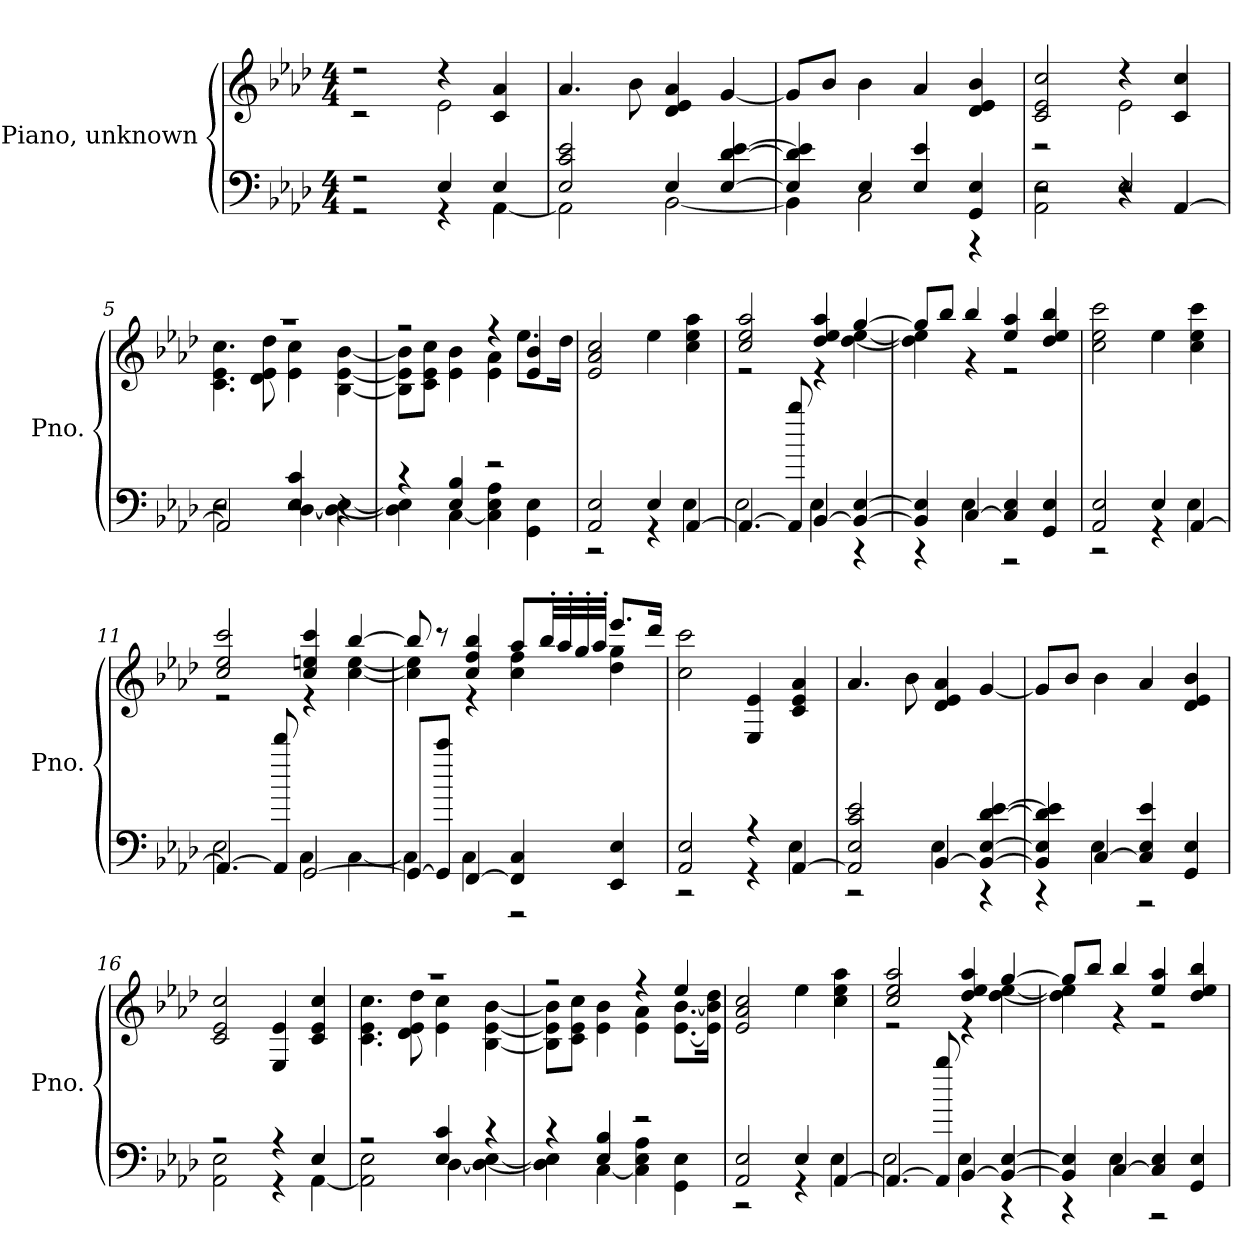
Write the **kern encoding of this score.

**kern	**kern
*part1	*part1
*staff2	*staff1
*I"Piano, unknown	*
*I'Pno.	*
*clefF4	*clefG2
*k[b-e-a-d-]	*k[b-e-a-d-]
*M4/4	*M4/4
*MM120	*MM120
=1	=1
*^	*^
2r	2r	2r	2r
4E-/	4r	4r	2e-\
4E-/	[4AA-\	4c/ 4a-/	.
*	*	*v	*v
=2	=2	=2
2E-/ 2c/ 2e-/	2AA-\]	4.a-/
.	.	8b-\
4E-/	[2BB-\	4d-/ 4e-/ 4a-/
[4E-/ [4d-/ [4e-/	.	[4g/
=3	=3	=3
4E-/] 4d-/] 4e-/]	4BB-\]	8g/L]
.	.	8b-/J
4E-/	2C\	4b-\
4E-/ 4e-/	.	4a-/
4GG/ 4E-/	4r	4d-/ 4e-/ 4b-/
=4	=4	=4
*	*^	*^
2r	2AA-\ 2E-\	2r	2c/ 2e-/ 2cc/	2r
2E-/	2r	4r	4r	2e-\
.	.	[4AA-/	4c/ 4cc/	.
=5	=5	=5	=5	=5
2r	2E-\	2AA-/]	1r	4.c\ 4.e-\ 4.cc\
.	.	.	.	8d-\ 8e-\ 8dd-\
4E-/ 4c/	[4D-\	2r	.	4e-\ 4cc\
4r	4D-\_ [4E-\	.	.	[4B-\ [4e-\ [4b-\
*	*v	*v	*	*
=6	=6	=6	=6
4r	4D-\] 4E-\]	2r	8B-\] 8e-\] 8b-\]L
.	.	.	8c\ 8e-\ 8cc\J
4E-/ 4B-/	[4C\	.	4e-\ 4b-\
2r	4C\] 4E-\ 4A-\	4r	4e-\ 4a-\
.	4GG\ 4E-\	4e-/ 4b-/	8.ee-\L
.	.	.	16dd-\Jk
*	*	*v	*v
!!LO:LB:g=z
=7	=7	=7
2AA-/ 2E-/	2r	2e-/ 2a-/ 2cc/
4E-/	4r	4ee-\
[4AA-/	4E-\	4cc\ 4ee-\ 4aa-\
=8	=8	=8
*	*	*^
4.AA-/_	2E-\	2cc/ 2ee-/ 2aa-/	2r
8AA-/] 8bb-/	.	.	.
[4BB-/	4E-\	4dd-/ 4ee-/ 4aa-/	4r
4BB-/_ [4E-/	4r	[4gg/	[4dd-\ [4ee-\
=9	=9	=9	=9
4BB-/] 4E-/]	4r	8gg/L]	4dd-\] 4ee-\]
.	.	8bb-/J	.
[4C/	4E-\	4bb-/	4r
4C/] 4E-/	2r	4ee-/ 4aa-/	2r
4GG/ 4E-/	.	4dd-/ 4ee-/ 4bb-/	.
*	*	*v	*v
=10	=10	=10
2AA-/ 2E-/	2r	2cc\ 2ee-\ 2ccc\
4E-/	4r	4ee-\
[4AA-/	4E-\	4cc\ 4ee-\ 4ccc\
=11	=11	=11
*	*	*^
4.AA-/_	2E-\	2cc/ 2ee-/ 2ccc/	2r
8AA-/] 8ddd-/	.	.	.
[2GG/	4C\	4cc/ 4een/ 4ccc/	4r
.	[4C\	[4bb-/	[4cc\ [4ee\
!!LO:LB:g=z	!!
=12	=12	=12	=12
8GG/L_	4C\]	8bb-/]	4cc\] 4ee\]
8GG/] 8ccc/J	.	8r	.
[4FF/	4C\	4cc/ 4ff/ 4bb-/	4r
4FF/] 4C/	2r	8aa-/L	4cc\ 4ff\
.	.	32bb-'/LL	.
.	.	32aa-'/	.
.	.	32gg'/	.
.	.	32aa-'/JJJ	.
4EE-/ 4E-/	.	8.eee-/L	4dd-\ 4gg\
.	.	16ddd-/Jk	.
*	*	*v	*v
=13	=13	=13
2AA-/ 2E-/	2r	2cc\ 2ccc\
4r	4r	4E-/ 4e-/
[4AA-/	4E-\	4c/ 4e-/ 4a-/
=14	=14	=14
2AA-/] 2E-/ 2c/ 2e-/	2r	4.a-/
.	.	8b-\
[4BB-/	4E-\	4d-/ 4e-/ 4a-/
4BB-/_ [4E-/ [4d-/ [4e-/	4r	[4g/
=15	=15	=15
4BB-/] 4E-/] 4d-/] 4e-/]	4r	8g/L]
.	.	8b-/J
[4C/	4E-\	4b-\
4C/] 4E-/ 4e-/	2r	4a-/
4GG/ 4E-/	.	4d-/ 4e-/ 4b-/
=16	=16	=16
2r	2AA-\ 2E-\	2c/ 2e-/ 2cc/
4r	4r	4E-/ 4e-/
4E-/	[4AA-\	4c/ 4e-/ 4cc/
!!LO:LB:g=z
=17	=17	=17
*	*	*^
2r	2AA-\] 2E-\	1r	4.c\ 4.e-\ 4.cc\
.	.	.	8d-\ 8e-\ 8dd-\
4E-/ 4c/	[4D-\	.	4e-\ 4cc\
4r	4D-\_ [4E-\	.	[4B-\ [4e-\ [4b-\
=18	=18	=18	=18
4r	4D-\] 4E-\]	2r	8B-\] 8e-\] 8b-\]L
.	.	.	8c\ 8e-\ 8cc\J
4E-/ 4B-/	[4C\	.	4e-\ 4b-\
2r	4C\] 4E-\ 4A-\	4r	4e-\ 4a-\
.	4GG\ 4E-\	4ee-/	[8.e-\ [8.b-\L
.	.	.	16e-\] 16b-\] 16dd-\Jk
*	*	*v	*v
=19	=19	=19
2AA-/ 2E-/	2r	2e-/ 2a-/ 2cc/
4E-/	4r	4ee-\
[4AA-/	4E-\	4cc\ 4ee-\ 4aa-\
=20	=20	=20
*	*	*^
4.AA-/_	2E-\	2cc/ 2ee-/ 2aa-/	2r
8AA-/] 8bb-/	.	.	.
[4BB-/	4E-\	4dd-/ 4ee-/ 4aa-/	4r
4BB-/_ [4E-/	4r	[4gg/	[4dd-\ [4ee-\
=21	=21	=21	=21
4BB-/] 4E-/]	4r	8gg/L]	4dd-\] 4ee-\]
.	.	8bb-/J	.
[4C/	4E-\	4bb-/	4r
4C/] 4E-/	2r	4ee-/ 4aa-/	2r
4GG/ 4E-/	.	4dd-/ 4ee-/ 4bb-/	.
*v	*v	*	*
*	*v	*v
=	=
*-	*-
